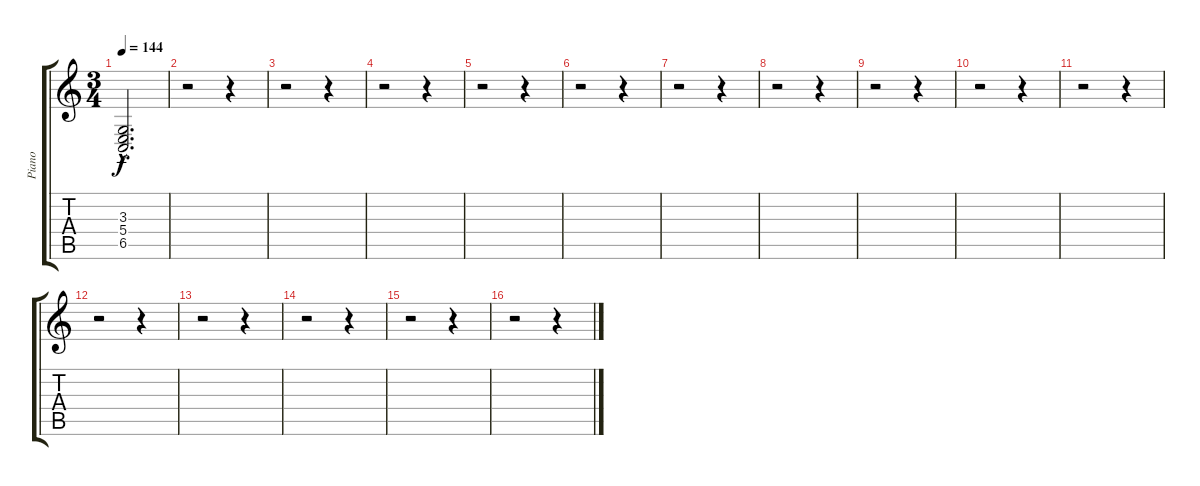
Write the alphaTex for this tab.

\track ("Piano" "Piano") {instrument acousticgrandpiano}
\staff {score tabs}
\tuning (Db4 Ab3 E3 B2 Gb2 Db2) {hide}
\ts (3 4)
\tempo 144
\clef g2
\ks c
(3.3{hac t} 5.4{hac t} 6.5{hac t}).2{d dy f} |
r.2 r.4 |
r.2 r.4 |
r.2 r.4 |
r.2 r.4 |
r.2 r.4 |
r.2 r.4 |
r.2 r.4 |
r.2 r.4 |
r.2 r.4 |
r.2 r.4 |
r.2 r.4 |
r.2 r.4 |
r.2 r.4 |
r.2 r.4 |
r.2 r.4
